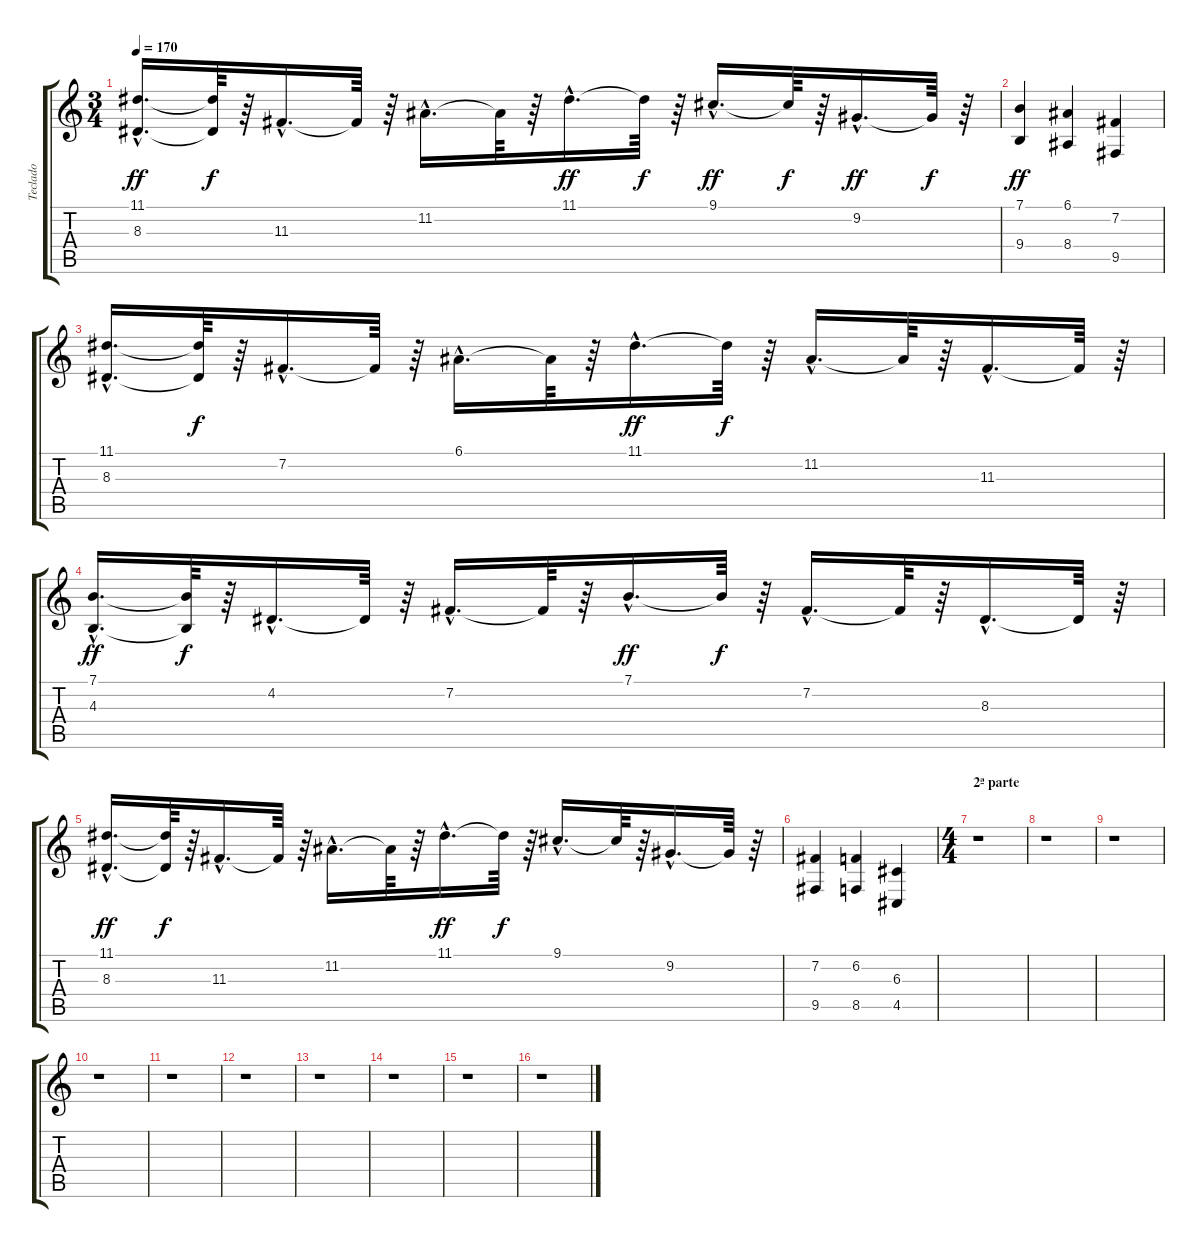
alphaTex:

\track ("Teclado" "Teclado") {instrument acousticgrandpiano}
\staff {score tabs}
\tuning (E4 B3 G3 D3 A2 E2) {hide}
\ts (3 4)
\tempo 170
\clef g2
\ks c
(11.1{hac} 8.3{hac}).16{d dy ff} (11.1{t} 8.3{t}).64{dy f} r.64 11.3{hac}.16{d} 11.3{t}.64 r.64 11.2{hac}.16{d} 11.2{t}.64 r.64 11.1{hac}.16{d dy ff} 11.1{t}.64{dy f} r.64 9.1{hac}.16{d dy ff} 9.1{t}.64{dy f} r.64 9.2{hac}.16{d dy ff} 9.2{t}.64{dy f} r.64 |
(7.1 9.4).4{dy ff} (6.1 8.4).4 (7.2 9.5).4 |
(11.1{hac} 8.3{hac}).16{d} (11.1{t} 8.3{t}).64{dy f} r.64 7.2{hac}.16{d} 7.2{t}.64 r.64 6.1{hac}.16{d} 6.1{t}.64 r.64 11.1{hac}.16{d dy ff} 11.1{t}.64{dy f} r.64 11.2{hac}.16{d} 11.2{t}.64 r.64 11.3{hac}.16{d} 11.3{t}.64 r.64 |
(7.1{hac} 4.3{hac}).16{d dy ff} (7.1{t} 4.3{t}).64{dy f} r.64 4.2{hac}.16{d} 4.2{t}.64 r.64 7.2{hac}.16{d} 7.2{t}.64 r.64 7.1{hac}.16{d dy ff} 7.1{t}.64{dy f} r.64 7.2{hac}.16{d} 7.2{t}.64 r.64 8.3{hac}.16{d} 8.3{t}.64 r.64 |
(11.1{hac} 8.3{hac}).16{d dy ff} (11.1{t} 8.3{t}).64{dy f} r.64 11.3{hac}.16{d} 11.3{t}.64 r.64 11.2{hac}.16{d} 11.2{t}.64 r.64 11.1{hac}.16{d dy ff} 11.1{t}.64{dy f} r.64 9.1{hac}.16{d} 9.1{t}.64 r.64 9.2{hac}.16{d} 9.2{t}.64 r.64 |
(7.2 9.5).4 (6.2 8.5).4 (6.3 4.5).4 |
\ts (4 4)
\section ("" "2ª parte")
r.1 |
r.1 |
r.1 |
r.1 |
r.1 |
r.1 |
r.1 |
r.1 |
r.1 |
r.1
